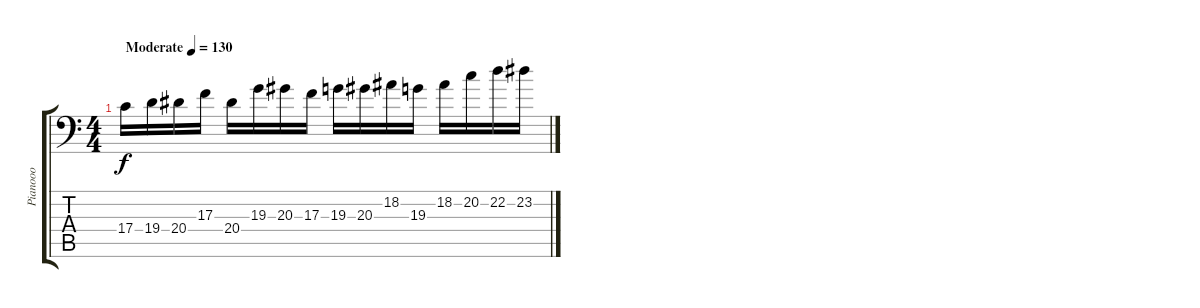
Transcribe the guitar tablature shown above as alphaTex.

\track ("Pianooo" "Pianooo") {instrument brightacousticpiano}
\staff {score tabs}
\tuning (A3 E3 C3 G2 D2 G1) {hide}
\ts (4 4)
\tempo (130 "Moderate")
\clef f4
\ks c
17.4.16{dy f instrument brightacousticpiano} 19.4.16 20.4.16 17.3.16 20.4.16 19.3.16 20.3.16 17.3.16 19.3.16 20.3.16 18.2.16 19.3.16 18.2.16 20.2.16 22.2.16 23.2.16
